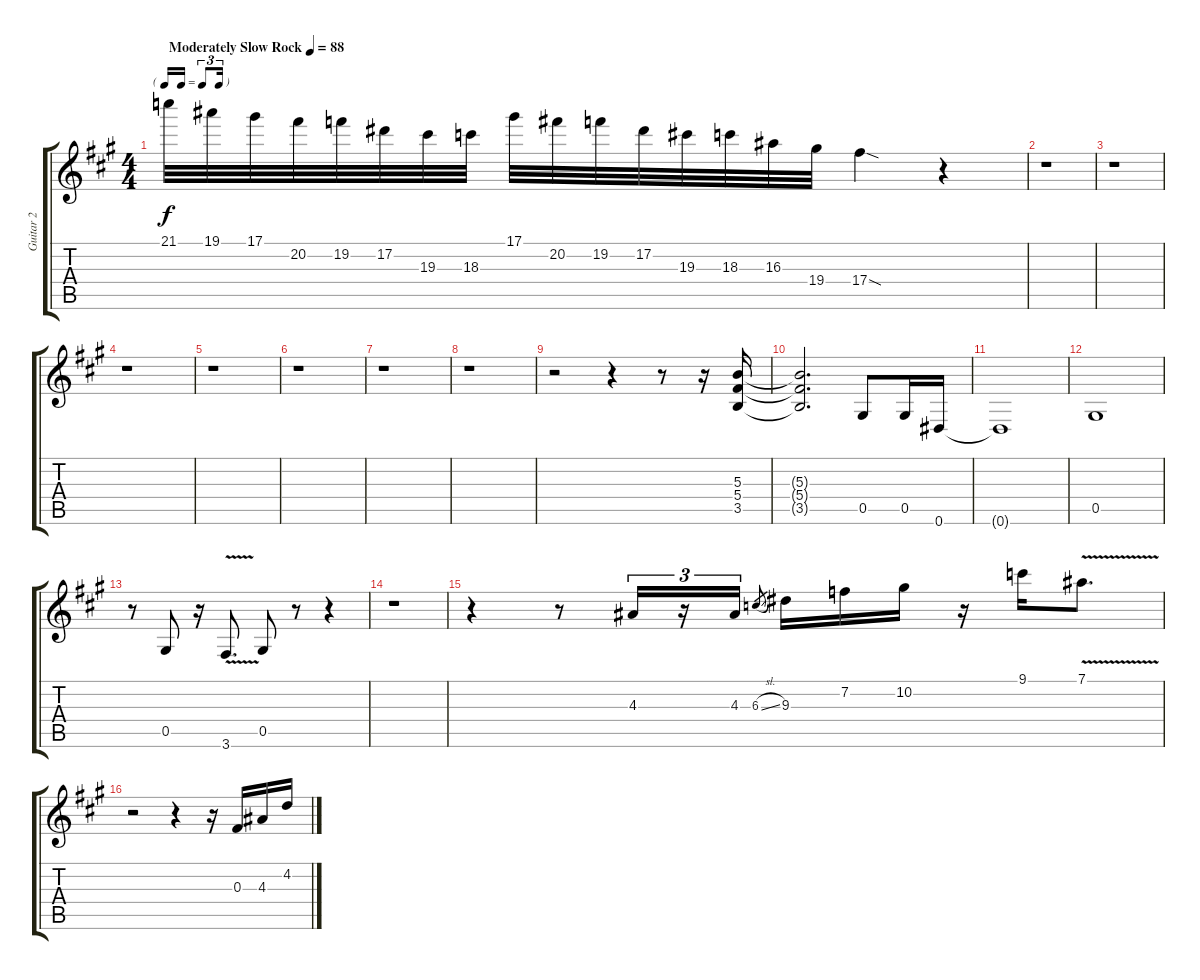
\track ("Guitar 2" "Guitar 2") {instrument overdrivenguitar}
\staff {score tabs}
\tuning (Eb4 Bb3 Gb3 Db3 Ab2 Eb2) {hide}
\ts (4 4)
\tf triplet16th
\tempo (88 "Moderately Slow Rock")
\clef g2
\ks a
21.1.32{dy f instrument overdrivenguitar} 19.1.32 17.1.32 20.2.32 19.2.32 17.2.32 19.3.32 18.3.32 17.1.32 20.2.32 19.2.32 17.2.32 19.3.32 18.3.32 16.3.32 19.4.32 17.4{sod}.4 r.4 |
r.1 |
r.1 |
r.1 |
r.1 |
r.1 |
r.1 |
r.1 |
r.2 r.4 r.8 r.16 (5.3 5.4 3.5).16 |
(5.3{t} 5.4{t} 3.5{t}).2{d} 0.5.8 0.5.16 0.6.16 |
0.6{t}.1 |
0.5.1 |
r.8 0.5.8 r.16 3.6{v}.8{d} 0.5.8 r.8 r.4 |
r.1 |
r.4 r.8 4.3.16{tu (3 2)} r.16{tu (3 2)} 4.3.16{tu (3 2)} 6.3{sl}.8{gr} 9.3.16 7.2.16 10.2.16 r.16 9.1.16 7.1{v}.8{d} |
r.2 r.4 r.16 0.3.16 4.3.16 4.2{sl}.16
